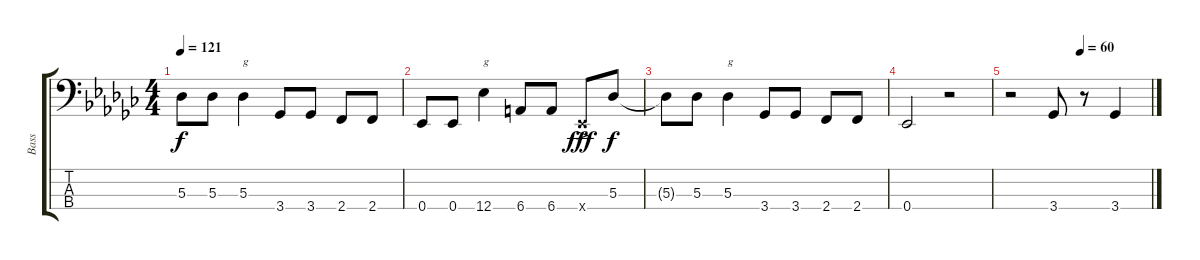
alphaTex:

\track ("Bass" "Bass") {instrument electricbasspick}
\staff {score tabs}
\tuning (Gb2 Db2 Ab1 Eb1) {hide}
\ts (4 4)
\tempo 121
\clef f4
\ks ebminor
5.3{t}.8{dy f} 5.3.8 5.3.4{txt "g"} 3.4.8 3.4.8 2.4.8 2.4.8 |
0.4.8 0.4.8 12.4.4{txt "g"} 6.4.8 6.4.8 0.4{ac x}.8{dy fff} 5.3.8{dy f} |
5.3{t}.8 5.3.8 5.3.4{txt "g"} 3.4.8 3.4.8 2.4.8 2.4.8 |
0.4.2 r.2 |
\tempo (60 0.5)
r.2 3.4.8 r.8 3.4.4
